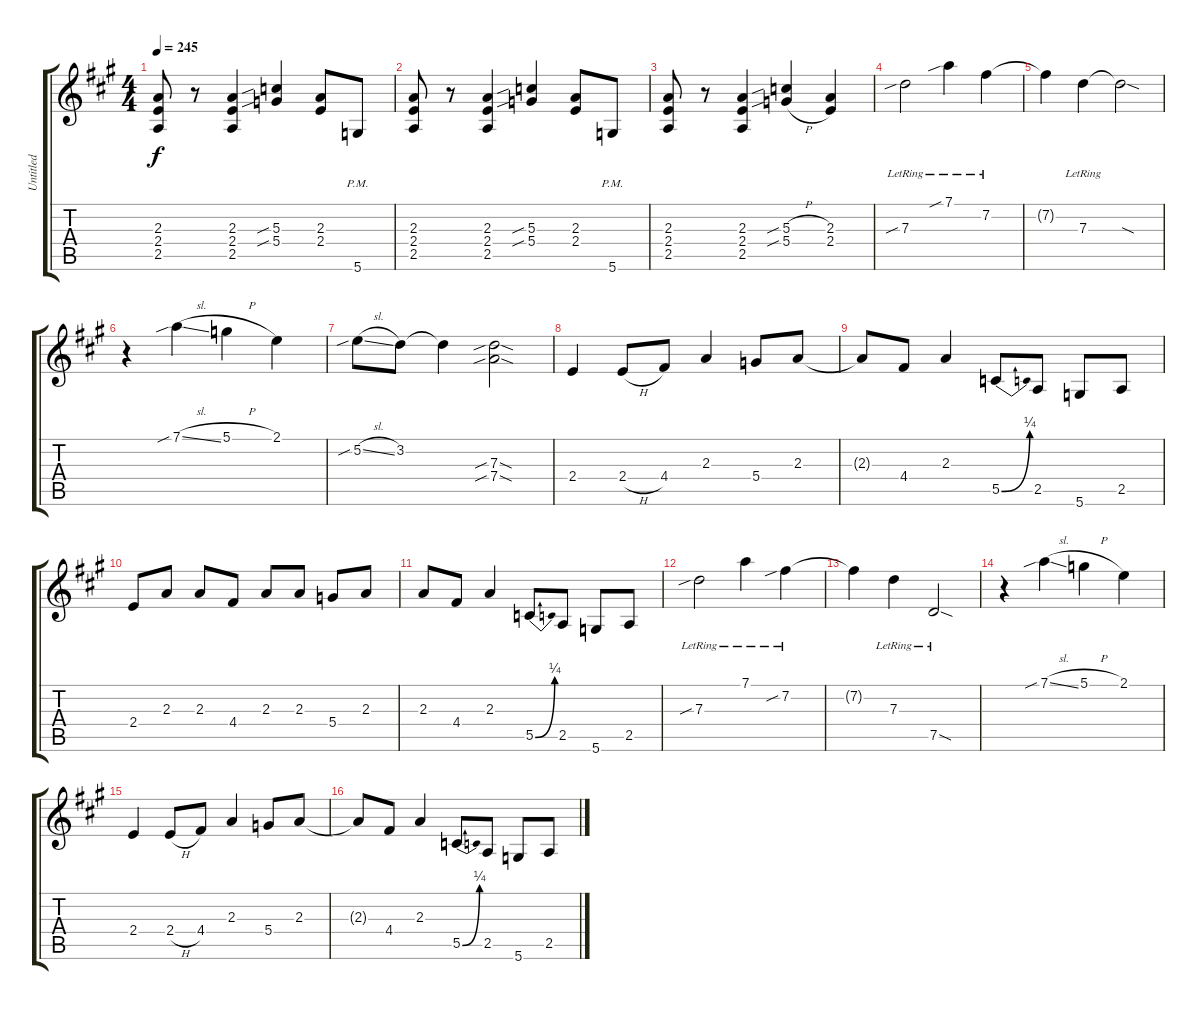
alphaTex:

\track ("Untitled" "Untitled") {instrument overdrivenguitar}
\staff {score tabs}
\tuning (D4 B3 G3 D3 G2 D2) {hide}
\ts (4 4)
\tempo 245
\clef g2
\ks a
(2.3 2.4 2.5).8{dy f} r.8 (2.3 2.4 2.5).4 (5.3{sib} 5.4{sib}).4 (2.3 2.4).8 5.6{pm}.8 |
(2.3 2.4 2.5).8 r.8 (2.3 2.4 2.5).4 (5.3{sib} 5.4{sib}).4 (2.3 2.4).8 5.6{pm}.8 |
(2.3 2.4 2.5).8 r.8 (2.3 2.4 2.5).4 (5.3{sib h} 5.4{sib h}).4 (2.3 2.4).4 |
7.3{sib lr}.2 7.1{sib lr}.4 7.2{lr}.4 |
7.2{t}.4 7.3{lr}.4 7.3{sod t}.2 |
r.4 7.1{sib sl}.4 5.1{h}.4 2.1.4 |
5.2{sib sl}.8 3.2.8 3.2{t}.4 (7.3{sib sod} 7.4{sib sod}).2 |
2.4.4 2.4{h}.8 4.4.8 2.3.4 5.4.8 2.3.8 |
2.3{t}.8 4.4.8 2.3.4 5.5{be (bend 0 0 60 1)}.8 2.5.8 5.6.8 2.5.8 |
2.4.8 2.3.8 2.3.8 4.4.8 2.3.8 2.3.8 5.4.8 2.3.8 |
2.3.8 4.4.8 2.3.4 5.5{be (bend 0 0 60 1)}.8 2.5.8 5.6.8 2.5.8 |
7.3{sib lr}.2 7.1{lr}.4 7.2{sib lr}.4 |
7.2{t}.4 7.3{lr}.4 7.5{sod lr}.2 |
r.4 7.1{sib sl}.4 5.1{h}.4 2.1.4 |
2.4.4 2.4{h}.8 4.4.8 2.3.4 5.4.8 2.3.8 |
2.3{t}.8 4.4.8 2.3.4 5.5{be (bend 0 0 60 1)}.8 2.5.8 5.6.8 2.5.8
